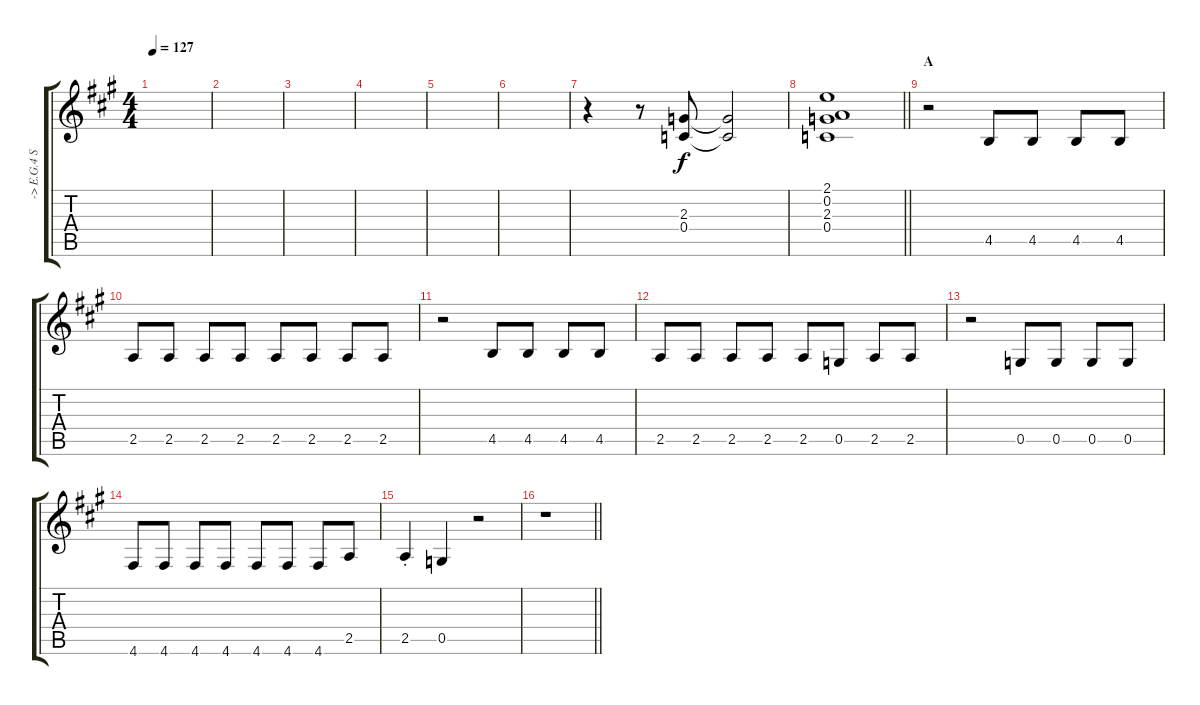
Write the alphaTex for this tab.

\track ("-> E.G.4 Sawao" "-> E.G.4 S") {instrument distortionguitar}
\staff {score tabs}
\tuning (D4 A3 F3 C3 G2 D2) {hide}
\ts (4 4)
\tempo 127
\clef g2
\ks a
|
|
|
|
|
|
r.4 r.8 (2.3 0.4).8 (2.3{t} 0.4{t}).2 |
\barLineRight lightlight
(2.1 0.2 2.3 0.4).1 |
\section ("" "A")
r.2 4.5.8 4.5.8 4.5.8 4.5.8 |
2.5.8 2.5.8 2.5.8 2.5.8 2.5.8 2.5.8 2.5.8 2.5.8 |
r.2 4.5.8 4.5.8 4.5.8 4.5.8 |
2.5.8 2.5.8 2.5.8 2.5.8 2.5.8 0.5.8 2.5.8 2.5.8 |
r.2 0.5.8 0.5.8 0.5.8 0.5.8 |
4.6.8 4.6.8 4.6.8 4.6.8 4.6.8 4.6.8 4.6.8 2.5.8 |
2.5{st}.4 0.5.4 r.2 |
\barLineRight lightlight
r.1
